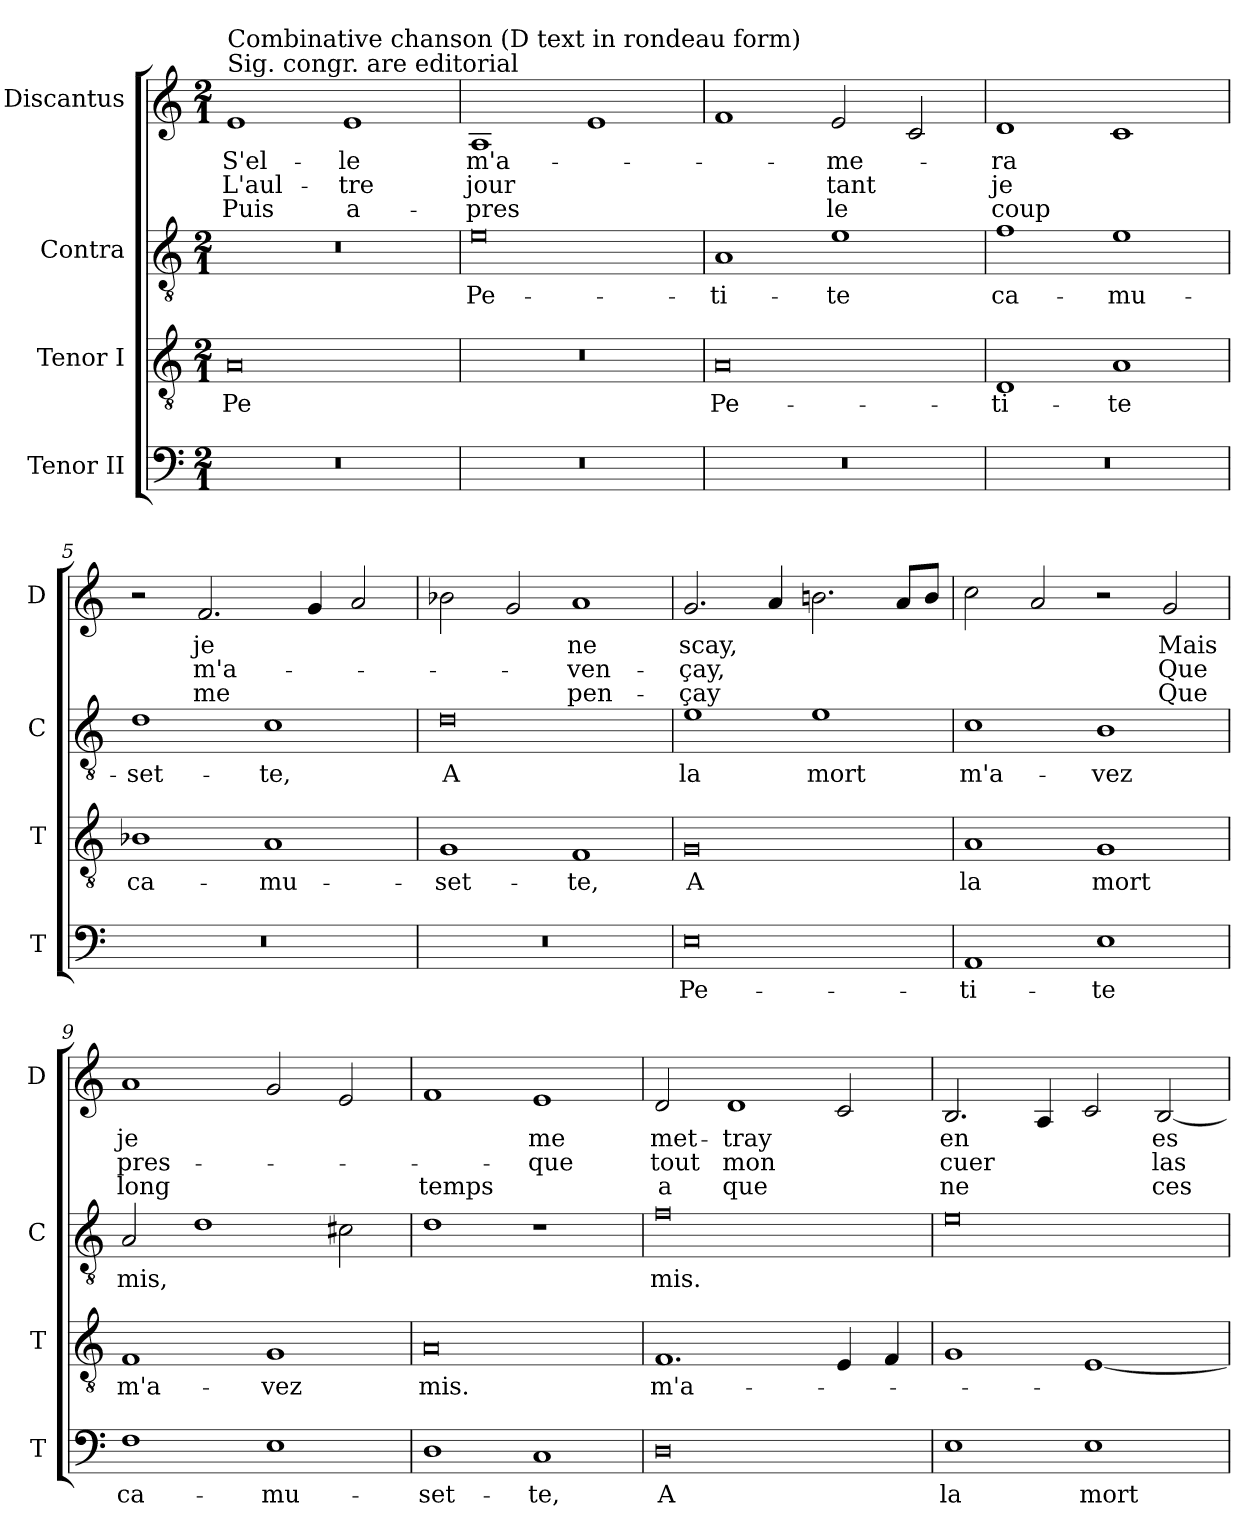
**kern	**text	**kern	**text	**kern	**text	**kern	**text	**text	**text
*part4	*part4	*part3	*part3	*part2	*part2	*part1	*part1	*part1	*part1
*staff4	*staff4	*staff3	*staff3	*staff2	*staff2	*staff1	*staff1	*staff1	*staff1
*I"Tenor II	*	*I"Tenor I	*	*I"Contra	*	*I"Discantus	*	*	*
*I'T	*	*I'T	*	*I'C	*	*I'D	*	*	*
*clefF4	*	*clefGv2	*	*clefGv2	*	*clefG2	*	*	*
*k[]	*	*k[]	*	*k[]	*	*k[]	*	*	*
*M2/1	*	*M2/1	*	*M2/1	*	*M2/1	*	*	*
=1	=1	=1	=1	=1	=1	=1	=1	=1	=1
!	!	!	!	!	!	!LO:TX:a:t=Sig. congr. are editorial	!	!	!
!	!	!	!	!	!	!LO:TX:a:t=Combinative chanson (D text in rondeau form)	!	!	!
0r	.	0A	Pe	0r	.	1e	S'el-	L'aul-	Puis
.	.	.	.	.	.	1e	-le	-tre	a-
=2	=2	=2	=2	=2	=2	=2	=2	=2	=2
0r	.	0r	.	0e	Pe-	1A	m'a-	jour	-pres
.	.	.	.	.	.	1e	.	.	.
=3	=3	=3	=3	=3	=3	=3	=3	=3	=3
0r	.	0A	Pe-	1A	-ti-	1f	.	.	.
.	.	.	.	1e	-te	2e	-me-	tant	le
.	.	.	.	.	.	2c	.	.	.
=4	=4	=4	=4	=4	=4	=4	=4	=4	=4
0r	.	1D	-ti-	1f	ca-	1d	-ra	je	coup
.	.	1A	-te	1e	-mu-	1c	.	.	.
=5	=5	=5	=5	=5	=5	=5	=5	=5	=5
0r	.	1B-X	ca-	1d	-set-	2r	.	.	.
.	.	.	.	.	.	2.f	je	m'a-	me
.	.	1A	-mu-	1c	-te,	.	.	.	.
.	.	.	.	.	.	4g	.	.	.
.	.	.	.	.	.	2a	.	.	.
=6	=6	=6	=6	=6	=6	=6	=6	=6	=6
0r	.	1G	-set-	0d	A	2b-X	.	.	.
.	.	.	.	.	.	2g	.	.	.
.	.	1F	-te,	.	.	1a	ne	-ven-	pen-
=7	=7	=7	=7	=7	=7	=7	=7	=7	=7
0E	Pe-	0G	A	1e	la	2.g	scay,	-çay,	-çay
.	.	.	.	.	.	4a	.	.	.
.	.	.	.	1e	mort	2.bn	.	.	.
.	.	.	.	.	.	8a/L	.	.	.
.	.	.	.	.	.	8b/J	.	.	.
=8	=8	=8	=8	=8	=8	=8	=8	=8	=8
1AA	-ti-	1A	la	1c	m'a-	2cc	.	.	.
.	.	.	.	.	.	2a	.	.	.
1E	-te	1G	mort	1B	-vez	2r	.	.	.
.	.	.	.	.	.	2g	Mais	Que	Que
=9	=9	=9	=9	=9	=9	=9	=9	=9	=9
1F	ca-	1F	m'a-	2A	mis,	1a	je	pres-	long
.	.	.	.	1d	.	.	.	.	.
1E	-mu-	1G	-vez	.	.	2g	.	.	.
.	.	.	.	2c#X	.	2e	.	.	.
=10	=10	=10	=10	=10	=10	=10	=10	=10	=10
1D	-set-	0A	mis.	1d	.	1f	.	.	temps
1C	-te,	.	.	1r	.	1e	me	-que	.
=11	=11	=11	=11	=11	=11	=11	=11	=11	=11
0D	A	1.F	m'a-	0f	mis.	2d	met-	tout	a
.	.	.	.	.	.	1d	-tray	mon	que
.	.	4E	.	.	.	2c	.	.	.
.	.	4F	.	.	.	.	.	.	.
=12	=12	=12	=12	=12	=12	=12	=12	=12	=12
1E	la	1G	.	0e	.	2.B	en	cuer	ne
.	.	.	.	.	.	4A	.	.	.
1E	mort	[1E	.	.	.	2c	.	.	.
.	.	.	.	.	.	[2B	es-	las-	ces-
=	=	=	=	=	=	=	=	=	=
*-	*-	*-	*-	*-	*-	*-	*-	*-	*-
